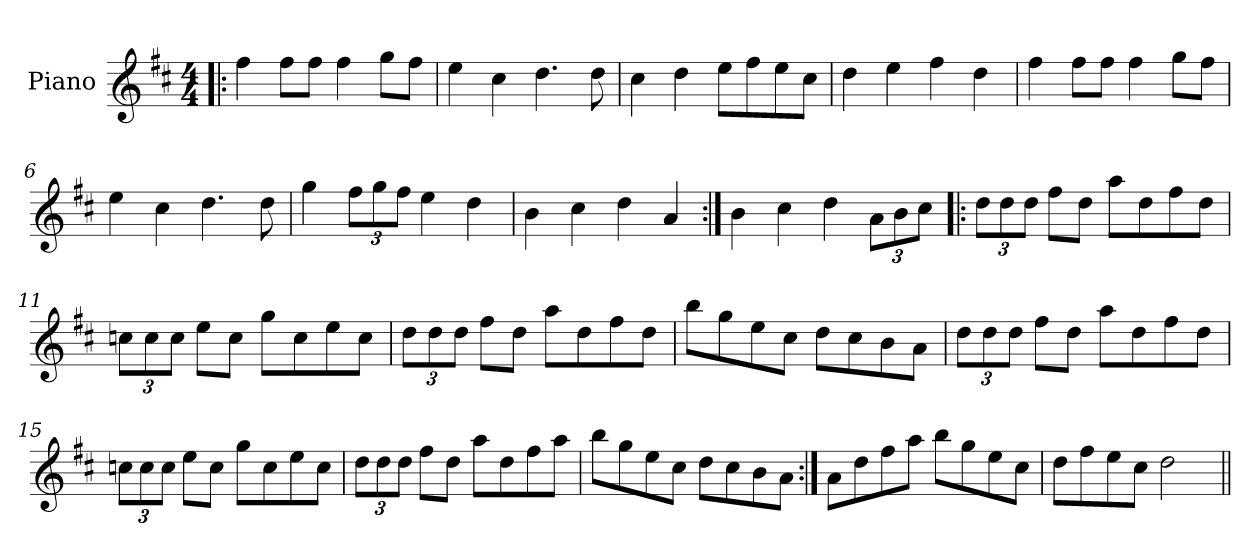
**kern
*part1
*staff1
*I"Piano
*I'Pno
*clefG2
*k[f#c#]
*D:
*M4/4
=1!|:
4ff#\
8ff#\L
8ff#\J
4ff#\
8gg\L
8ff#\J
=2
4ee\
4cc#\
4.dd\
8dd\
=3
4cc#\
4dd\
8ee\L
8ff#\
8ee\
8cc#\J
=4
4dd\
4ee\
4ff#\
4dd\
=5
4ff#\
8ff#\L
8ff#\J
4ff#\
8gg\L
8ff#\J
=6
4ee\
4cc#\
4.dd\
8dd\
=7
4gg\
12ff#\L
12gg\
12ff#\J
4ee\
4dd\
=8
4b\
4cc#\
4dd\
4a/
=9:|!
4b\
4cc#\
4dd\
12a\L
12b\
12cc#\J
=10!|:
12dd\L
12dd\
12dd\J
8ff#\L
8dd\J
8aa\L
8dd\
8ff#\
8dd\J
=11
12ccn\L
12cc\
12cc\J
8ee\L
8cc\J
8gg\L
8cc\
8ee\
8cc\J
=12
12dd\L
12dd\
12dd\J
8ff#\L
8dd\J
8aa\L
8dd\
8ff#\
8dd\J
=13
8bb\L
8gg\
8ee\
8cc#\J
8dd\L
8cc#\
8b\
8a\J
=14
12dd\L
12dd\
12dd\J
8ff#\L
8dd\J
8aa\L
8dd\
8ff#\
8dd\J
=15
12ccn\L
12cc\
12cc\J
8ee\L
8cc\J
8gg\L
8cc\
8ee\
8cc\J
=16
12dd\L
12dd\
12dd\J
8ff#\L
8dd\J
8aa\L
8dd\
8ff#\
8aa\J
=17
8bb\L
8gg\
8ee\
8cc#\J
8dd\L
8cc#\
8b\
8a\J
=18:|!
8a\L
8dd\
8ff#\
8aa\J
8bb\L
8gg\
8ee\
8cc#\J
=19
8dd\L
8ff#\
8ee\
8cc#\J
2dd\
=||
*-
